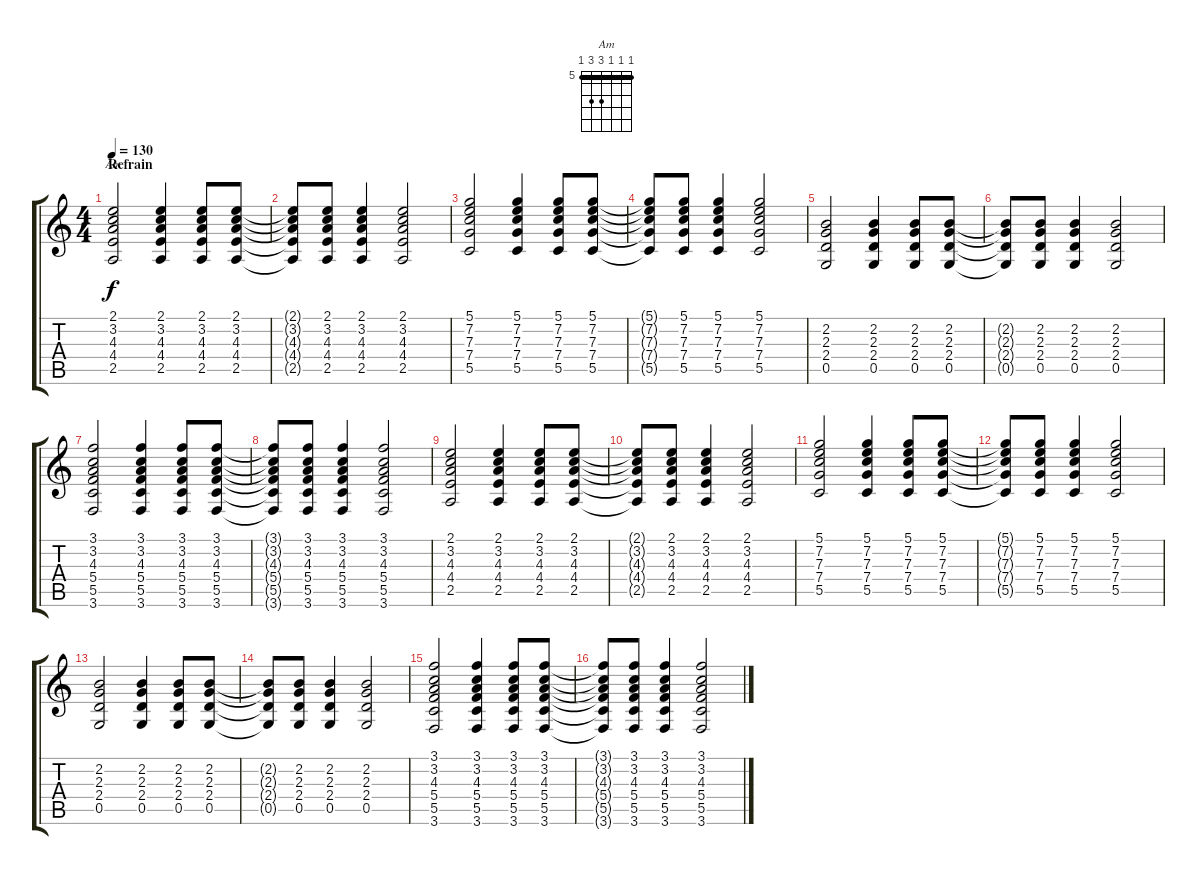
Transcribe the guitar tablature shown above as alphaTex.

\track "" {instrument electricguitarclean}
\staff {score tabs}
\tuning (D4 A3 F3 C3 G2 D2) {hide}
\chord ("Am" 5 5 5 7 7 5) {firstfret 5 barre 5}
\ts (4 4)
\section ("" "Refrain")
\tempo 130
\clef g2
\ks c
(2.1 3.2 4.3 4.4 2.5).2{ch "Am" dy f} (2.1 3.2 4.3 4.4 2.5).4 (2.1 3.2 4.3 4.4 2.5).8 (2.1 3.2 4.3 4.4 2.5).8 |
(2.1{t} 3.2{t} 4.3{t} 4.4{t} 2.5{t}).8 (2.1 3.2 4.3 4.4 2.5).8 (2.1 3.2 4.3 4.4 2.5).4 (2.1 3.2 4.3 4.4 2.5).2 |
(5.1 7.2 7.3 7.4 5.5).2 (5.1 7.2 7.3 7.4 5.5).4 (5.1 7.2 7.3 7.4 5.5).8 (5.1 7.2 7.3 7.4 5.5).8 |
(5.1{t} 7.2{t} 7.3{t} 7.4{t} 5.5{t}).8 (5.1 7.2 7.3 7.4 5.5).8 (5.1 7.2 7.3 7.4 5.5).4 (5.1 7.2 7.3 7.4 5.5).2 |
(2.2 2.3 2.4 0.5).2 (2.2 2.3 2.4 0.5).4 (2.2 2.3 2.4 0.5).8 (2.2 2.3 2.4 0.5).8 |
(2.2{t} 2.3{t} 2.4{t} 0.5{t}).8 (2.2 2.3 2.4 0.5).8 (2.2 2.3 2.4 0.5).4 (2.2 2.3 2.4 0.5).2 |
(3.1 3.2 4.3 5.4 5.5 3.6).2 (3.1 3.2 4.3 5.4 5.5 3.6).4 (3.1 3.2 4.3 5.4 5.5 3.6).8 (3.1 3.2 4.3 5.4 5.5 3.6).8 |
(3.1{t} 3.2{t} 4.3{t} 5.4{t} 5.5{t} 3.6{t}).8 (3.1 3.2 4.3 5.4 5.5 3.6).8 (3.1 3.2 4.3 5.4 5.5 3.6).4 (3.1 3.2 4.3 5.4 5.5 3.6).2 |
(2.1 3.2 4.3 4.4 2.5).2 (2.1 3.2 4.3 4.4 2.5).4 (2.1 3.2 4.3 4.4 2.5).8 (2.1 3.2 4.3 4.4 2.5).8 |
(2.1{t} 3.2{t} 4.3{t} 4.4{t} 2.5{t}).8 (2.1 3.2 4.3 4.4 2.5).8 (2.1 3.2 4.3 4.4 2.5).4 (2.1 3.2 4.3 4.4 2.5).2 |
(5.1 7.2 7.3 7.4 5.5).2 (5.1 7.2 7.3 7.4 5.5).4 (5.1 7.2 7.3 7.4 5.5).8 (5.1 7.2 7.3 7.4 5.5).8 |
(5.1{t} 7.2{t} 7.3{t} 7.4{t} 5.5{t}).8 (5.1 7.2 7.3 7.4 5.5).8 (5.1 7.2 7.3 7.4 5.5).4 (5.1 7.2 7.3 7.4 5.5).2 |
(2.2 2.3 2.4 0.5).2 (2.2 2.3 2.4 0.5).4 (2.2 2.3 2.4 0.5).8 (2.2 2.3 2.4 0.5).8 |
(2.2{t} 2.3{t} 2.4{t} 0.5{t}).8 (2.2 2.3 2.4 0.5).8 (2.2 2.3 2.4 0.5).4 (2.2 2.3 2.4 0.5).2 |
(3.1 3.2 4.3 5.4 5.5 3.6).2 (3.1 3.2 4.3 5.4 5.5 3.6).4 (3.1 3.2 4.3 5.4 5.5 3.6).8 (3.1 3.2 4.3 5.4 5.5 3.6).8 |
(3.1{t} 3.2{t} 4.3{t} 5.4{t} 5.5{t} 3.6{t}).8 (3.1 3.2 4.3 5.4 5.5 3.6).8 (3.1 3.2 4.3 5.4 5.5 3.6).4 (3.1 3.2 4.3 5.4 5.5 3.6).2
